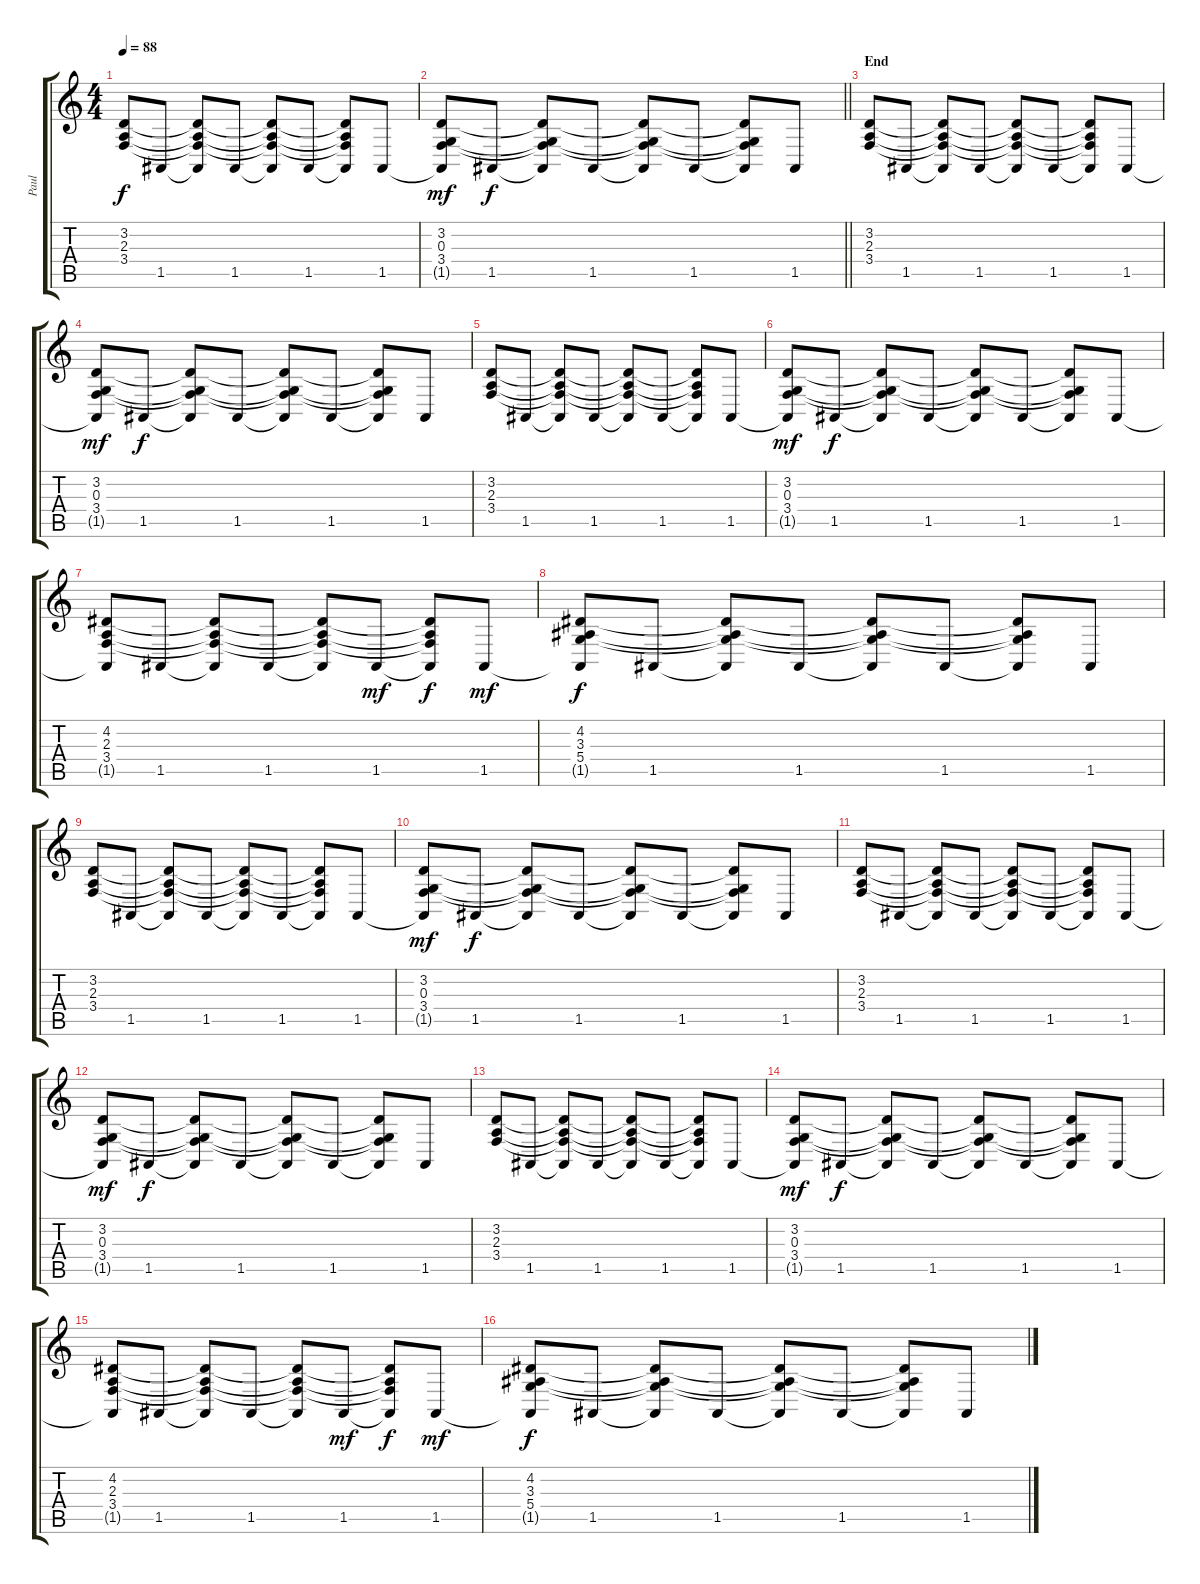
\track ("Paul" "Paul") {instrument brightacousticpiano}
\staff {score tabs}
\tuning (E4 B3 G3 D3 A2 E2) {hide}
\ts (4 4)
\tempo 88
\clef g2
\ks c
(3.2 2.3 3.4).8{dy f} 1.5.8 (3.2{t} 2.3{t} 3.4{t} 1.5{t}).8 1.5.8 (3.2{t} 2.3{t} 3.4{t} 1.5{t}).8 1.5.8 (3.2{t} 2.3{t} 3.4{t} 1.5{t}).8 1.5.8 |
\barLineRight lightlight
(3.2 0.3 3.4 1.5{t}).8{dy mf} 1.5.8{dy f} (3.2{t} 0.3{t} 3.4{t} 1.5{t}).8 1.5.8 (3.2{t} 0.3{t} 3.4{t} 1.5{t}).8 1.5.8 (3.2{t} 0.3{t} 3.4{t} 1.5{t}).8 1.5.8 |
\section ("" "End")
(3.2 2.3 3.4).8 1.5.8 (3.2{t} 2.3{t} 3.4{t} 1.5{t}).8 1.5.8 (3.2{t} 2.3{t} 3.4{t} 1.5{t}).8 1.5.8 (3.2{t} 2.3{t} 3.4{t} 1.5{t}).8 1.5.8 |
(3.2 0.3 3.4 1.5{t}).8{dy mf} 1.5.8{dy f} (3.2{t} 0.3{t} 3.4{t} 1.5{t}).8 1.5.8 (3.2{t} 0.3{t} 3.4{t} 1.5{t}).8 1.5.8 (3.2{t} 0.3{t} 3.4{t} 1.5{t}).8 1.5.8 |
(3.2 2.3 3.4).8 1.5.8 (3.2{t} 2.3{t} 3.4{t} 1.5{t}).8 1.5.8 (3.2{t} 2.3{t} 3.4{t} 1.5{t}).8 1.5.8 (3.2{t} 2.3{t} 3.4{t} 1.5{t}).8 1.5.8 |
(3.2 0.3 3.4 1.5{t}).8{dy mf} 1.5.8{dy f} (3.2{t} 0.3{t} 3.4{t} 1.5{t}).8 1.5.8 (3.2{t} 0.3{t} 3.4{t} 1.5{t}).8 1.5.8 (3.2{t} 0.3{t} 3.4{t} 1.5{t}).8 1.5.8 |
(4.2 2.3 3.4 1.5{t}).8{volume 12} 1.5.8 (4.2{t} 2.3{t} 3.4{t} 1.5{t}).8 1.5.8 (4.2{t} 2.3{t} 3.4{t} 1.5{t}).8 1.5.8{dy mf} (4.2{t} 2.3{t} 3.4{t} 1.5{t}).8{dy f} 1.5.8{dy mf} |
(4.2 3.3 5.4 1.5{t}).8{dy f} 1.5.8 (4.2{t} 3.3{t} 5.4{t} 1.5{t}).8 1.5.8 (4.2{t} 3.3{t} 5.4{t} 1.5{t}).8 1.5.8 (4.2{t} 3.3{t} 5.4{t} 1.5{t}).8 1.5.8 |
(3.2 2.3 3.4).8{volume 11} 1.5.8 (3.2{t} 2.3{t} 3.4{t} 1.5{t}).8 1.5.8 (3.2{t} 2.3{t} 3.4{t} 1.5{t}).8 1.5.8 (3.2{t} 2.3{t} 3.4{t} 1.5{t}).8 1.5.8 |
(3.2 0.3 3.4 1.5{t}).8{dy mf} 1.5.8{dy f} (3.2{t} 0.3{t} 3.4{t} 1.5{t}).8 1.5.8 (3.2{t} 0.3{t} 3.4{t} 1.5{t}).8 1.5.8 (3.2{t} 0.3{t} 3.4{t} 1.5{t}).8 1.5.8 |
(3.2 2.3 3.4).8{volume 10} 1.5.8 (3.2{t} 2.3{t} 3.4{t} 1.5{t}).8 1.5.8 (3.2{t} 2.3{t} 3.4{t} 1.5{t}).8 1.5.8 (3.2{t} 2.3{t} 3.4{t} 1.5{t}).8 1.5.8 |
(3.2 0.3 3.4 1.5{t}).8{dy mf} 1.5.8{dy f} (3.2{t} 0.3{t} 3.4{t} 1.5{t}).8 1.5.8 (3.2{t} 0.3{t} 3.4{t} 1.5{t}).8 1.5.8 (3.2{t} 0.3{t} 3.4{t} 1.5{t}).8 1.5.8 |
(3.2 2.3 3.4).8{volume 9} 1.5.8 (3.2{t} 2.3{t} 3.4{t} 1.5{t}).8 1.5.8 (3.2{t} 2.3{t} 3.4{t} 1.5{t}).8 1.5.8 (3.2{t} 2.3{t} 3.4{t} 1.5{t}).8 1.5.8 |
(3.2 0.3 3.4 1.5{t}).8{dy mf} 1.5.8{dy f} (3.2{t} 0.3{t} 3.4{t} 1.5{t}).8 1.5.8 (3.2{t} 0.3{t} 3.4{t} 1.5{t}).8 1.5.8 (3.2{t} 0.3{t} 3.4{t} 1.5{t}).8 1.5.8 |
(4.2 2.3 3.4 1.5{t}).8{volume 4} 1.5.8 (4.2{t} 2.3{t} 3.4{t} 1.5{t}).8 1.5.8 (4.2{t} 2.3{t} 3.4{t} 1.5{t}).8 1.5.8{dy mf} (4.2{t} 2.3{t} 3.4{t} 1.5{t}).8{dy f} 1.5.8{dy mf} |
(4.2 3.3 5.4 1.5{t}).8{dy f} 1.5.8 (4.2{t} 3.3{t} 5.4{t} 1.5{t}).8 1.5.8 (4.2{t} 3.3{t} 5.4{t} 1.5{t}).8 1.5.8 (4.2{t} 3.3{t} 5.4{t} 1.5{t}).8 1.5.8
